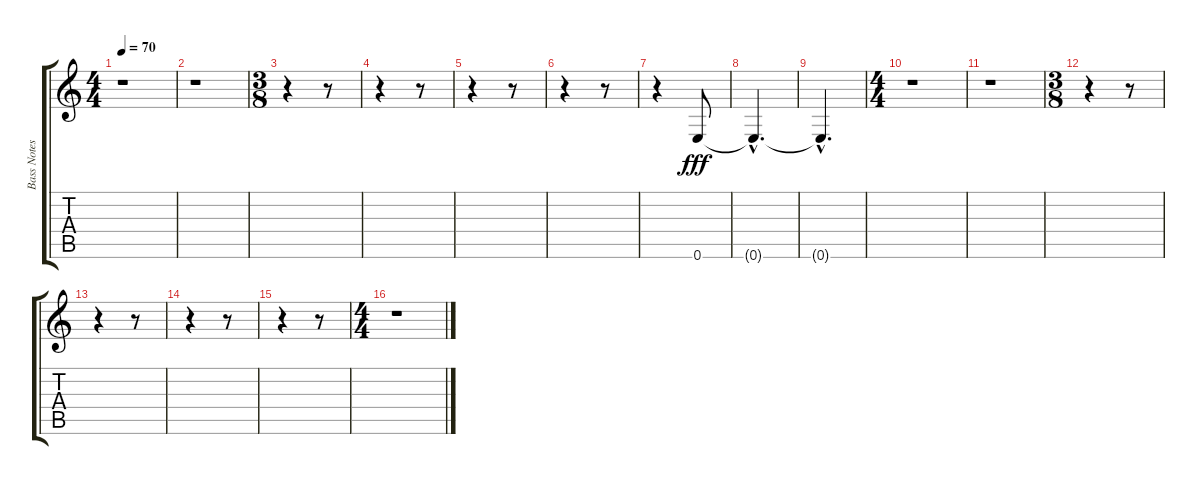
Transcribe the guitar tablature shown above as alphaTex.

\track ("Bass Notes" "Bass Notes") {instrument acousticguitarnylon}
\staff {score tabs}
\tuning (E4 B3 G3 D3 A2 E2) {hide}
\ts (4 4)
\tempo 70
\clef g2
\ks c
r.1{dy fff} |
r.1 |
\ts (3 8)
r.4 r.8 |
r.4 r.8 |
r.4 r.8 |
r.4 r.8 |
r.4 0.6.8 |
0.6{hac t}.4{d} |
0.6{hac t}.4{d} |
\ts (4 4)
r.1 |
r.1 |
\ts (3 8)
r.4 r.8 |
r.4 r.8 |
r.4 r.8 |
r.4 r.8 |
\ts (4 4)
r.1
